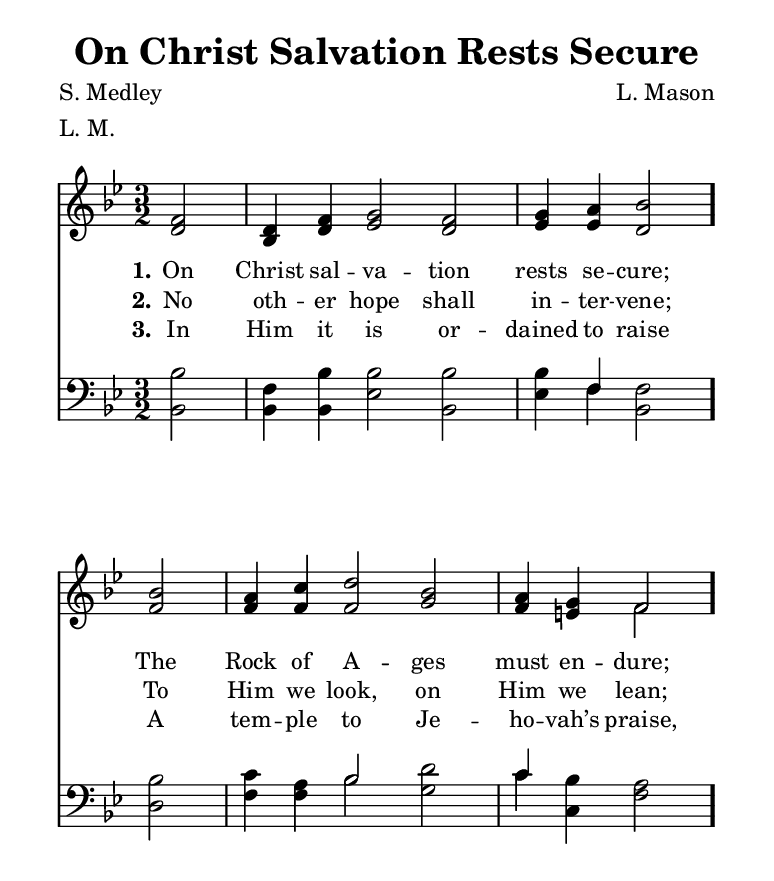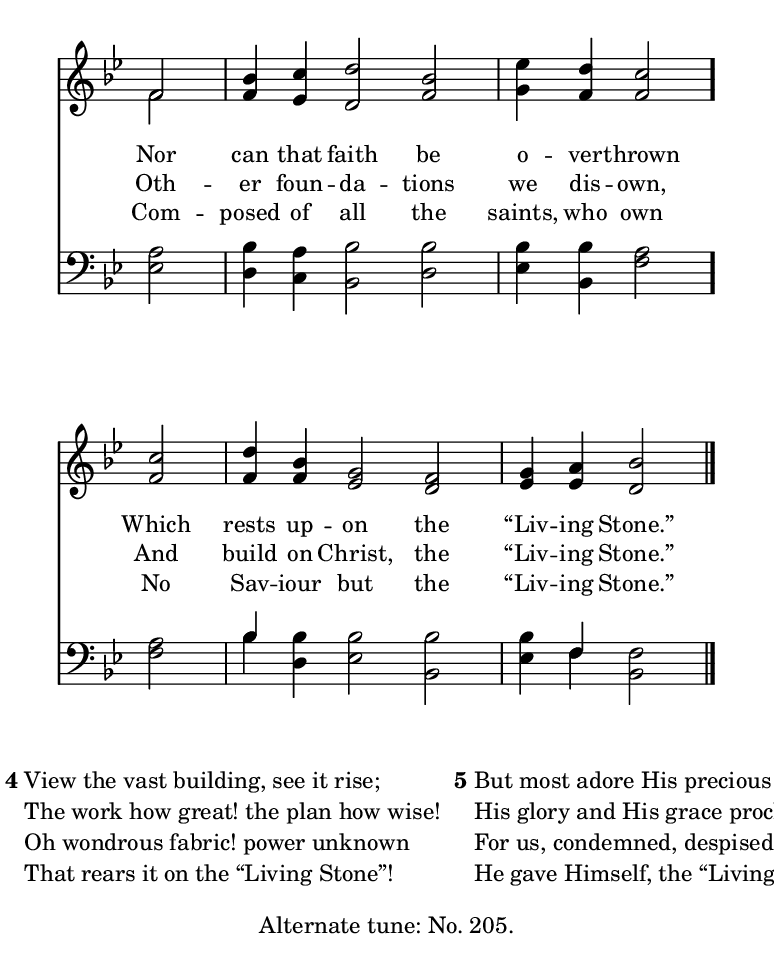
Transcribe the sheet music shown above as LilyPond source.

\include "common/global.ily"
\paper {
  \include "common/paper.ily"
  ragged-bottom = ##t
  ragged-last-bottom = ##t
  systems-per-page = ##f
  system-system-spacing.padding = 11
}

\header{
  %gospel
  hymnnumber = "91"
  title = "On Christ Salvation Rests Secure"
  tunename = "Hebron"
  meter = "L. M."
  poet = "S. Medley"
  composer = "L. Mason"
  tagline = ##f
}

% for fermata in MIDI
ta = { \tempo 2=60 }
tb = { \tempo 2=30 }

patternAA = { c2 | c4 c4 c2 c2 | c4 c4 c2 }

global = {
  \include "common/overrides.ily"
  \override Staff.TimeSignature.style = #'numbered
  \time 3/2
  \override Score.MetronomeMark.transparent = ##t % hide all fermata changes too
  \ta
  \key bes \major
  \partial 2
  \autoBeamOff
}

notesSoprano = {
\global
\relative c' {

  \changePitch \patternAA { f | d f g f | g a bes }
  \changePitch \patternAA { bes | a c d bes | a g f }
  \changePitch \patternAA { f | bes c d bes | ees d c }
  \changePitch \patternAA { c | d bes g f | g a bes }

  \bar "|."

}
}

notesAlto = {
\global
\relative e' {

  \changePitch \patternAA { d bes d ees d | ees ees d }
  \changePitch \patternAA { f | f f f g | f e f }
  \changePitch \patternAA { f | f ees d f | g f f }
  \changePitch \patternAA { f | f f ees d | ees ees d }

}
}

notesTenor = {
\global
\relative a {

  \changePitch \patternAA { bes | f bes bes bes | bes f f }
  \changePitch \patternAA { bes | c a bes d | c bes a }
  \changePitch \patternAA { a | bes a bes bes | bes bes a }
  \changePitch \patternAA { a | bes bes bes bes | bes f f }

}
}

notesBass = {
\global
\relative f, {

  \changePitch \patternAA { bes | bes bes ees bes | ees f bes, }
  \changePitch \patternAA { d | f f bes g | c c, f }
  \changePitch \patternAA { ees | d c bes d | ees bes f' }
  \changePitch \patternAA { f | bes d, ees bes | ees f bes, }

}
}

wordsA = \lyricmode {
\set stanza = "1."

On Christ sal -- va -- tion rests se -- cure; \bar "."
The Rock of A -- ges must en -- dure; \bar "." \break
Nor can that faith be o -- ver -- thrown \bar "."
Which rests up -- on the “Liv -- ing Stone.” \bar "." \break

}

wordsB = \lyricmode {
\set stanza = "2."

No oth -- er hope shall in -- ter -- vene;
To Him we look, on Him we lean;
Oth -- er foun -- da -- tions we dis -- own,
And build on Christ, the “Liv -- ing Stone.”

}

wordsC = \lyricmode {
\set stanza = "3."

In Him it is or -- dained to raise
A tem -- ple to Je -- ho -- vah’s praise,
Com -- posed of all the saints, who own
No Sav -- iour but the “Liv -- ing Stone.”

}

wordsD = \markuplist {

\line { View the vast building, see it rise; }
\line { The work how great! the plan how wise! }
\line { Oh wondrous fabric! power unknown }
\line { That rears it on the “Living Stone”! }

}
wordsE = \markuplist {

\line { But most adore His precious name; }
\line { His glory and His grace proclaim; }
\line { For us, condemned, despised, undone, }
\line { He gave Himself, the “Living Stone.” }

}

\score {
  \context ChoirStaff <<
    \context Staff = upper <<
      \set Staff.autoBeaming = ##f
      \set ChoirStaff.systemStartDelimiter = #'SystemStartBar
      \set ChoirStaff.printPartCombineTexts = ##f
      \partcombine #'(2 . 9) \notesSoprano \notesAlto
      \context NullVoice = sopranos { \voiceOne << \notesSoprano >> }
      \context NullVoice = altos { \voiceTwo << \notesAlto >> }
      \context Lyrics = one   \lyricsto sopranos \wordsA
      \context Lyrics = two   \lyricsto sopranos \wordsB
      \context Lyrics = three \lyricsto sopranos \wordsC
    >>
    \context Staff = men <<
      \set Staff.autoBeaming = ##f
      \clef bass
      \set ChoirStaff.printPartCombineTexts = ##f
      \partcombine #'(2 . 9) \notesTenor \notesBass
      \context NullVoice = tenors { \voiceOne << \notesTenor >> }
      \context NullVoice = basses { \voiceTwo << \notesBass >> }
    >>
  >>
  \layout {
    \include "common/layout.ily"
  }
  \midi{
    \include "common/midi.ily"
  }
}

\noPageBreak

\markup { \fill-line {
  \hspace #0.1
  \line{ \bold 4 \column { \wordsD } }
  \hspace #0.1
  \line{ \bold 5 \column { \wordsE } }
  \hspace #0.1
} }

\noPageBreak

\markup { \vspace #2 \fill-line { \raise #2 \line { Alternate tune: No. 205. } } }

\version "2.19.49"  % necessary for upgrading to future LilyPond versions.

% vi:set et ts=2 sw=2 ai nocindent syntax=lilypond:
